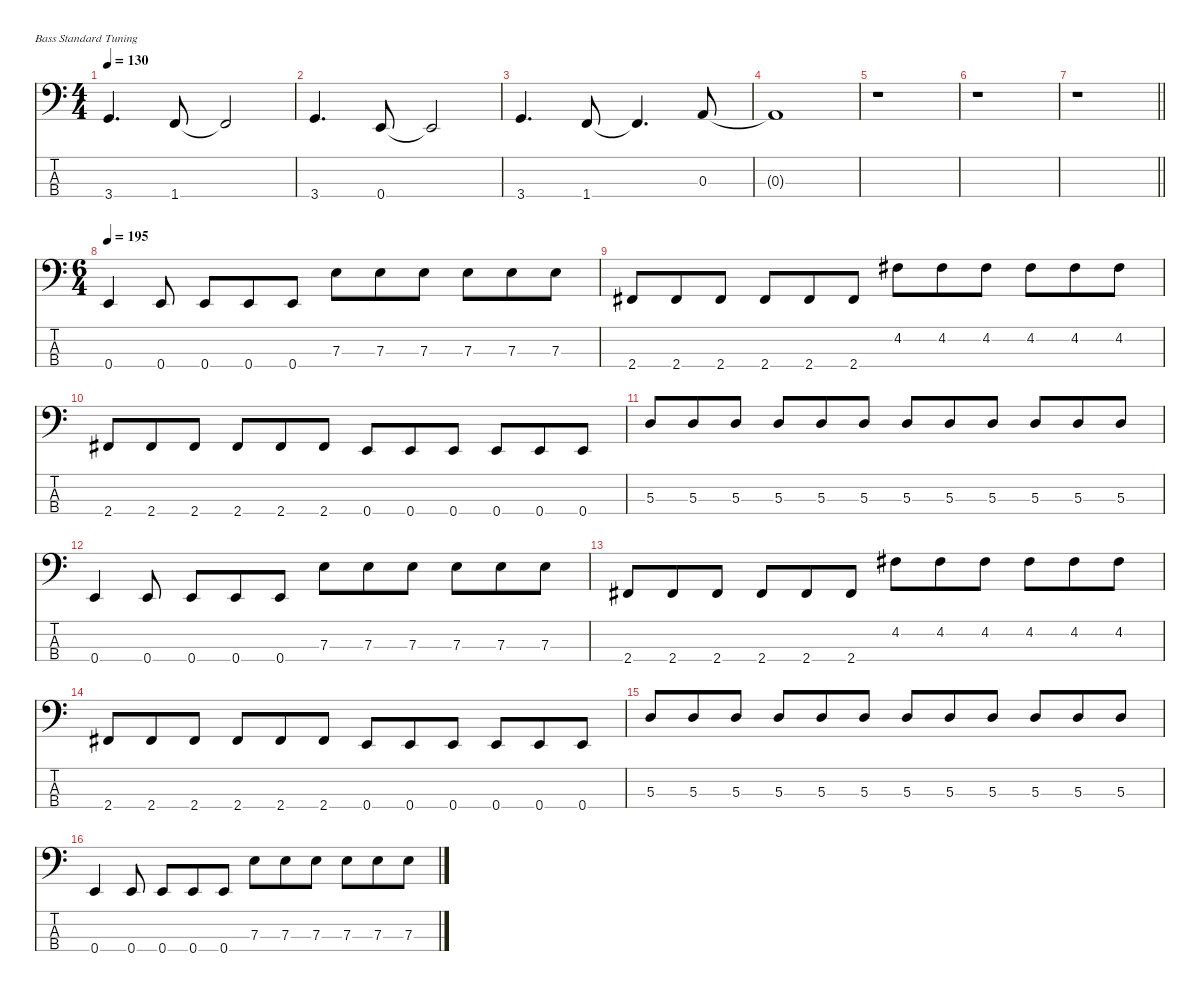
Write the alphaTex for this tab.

\defaultSystemsLayout 4
\hideDynamics
\bracketExtendMode nobrackets
\singleTrackTrackNamePolicy hidden
\multiTrackTrackNamePolicy hidden
\firstSystemTrackNameMode fullname
\firstSystemTrackNameOrientation horizontal
\otherSystemsTrackNameOrientation horizontal
\track ("Bass" "el.bs.") {defaultSystemsLayout 4 instrument electricbassfinger}
\staff {score tabs}
\tuning (G2 D2 A1 E1)
\ts (4 4)
\tempo 130
\clef f4
\ks c
3.4.4{d dy f beam Up} 1.4.8{beam Up} 1.4{t}.2{beam Up} |
3.4.4{d beam Up} 0.4.8{beam Up} 0.4{t}.2{beam Up} |
3.4.4{d beam Up} 1.4.8{beam Up} 1.4{t}.4{d beam Up} 0.3.8{beam Up} |
0.3{t}.1{beam Up} |
r.1{beam Down} |
r.1{beam Down} |
\barLineRight lightlight
r.1{beam Down} |
\ts (6 4)
\beaming (8 3 3 3 3)
\tempo 195
0.4.4{beam Up} 0.4.8{beam Up} 0.4.8{beam Up} 0.4.8{beam Up} 0.4.8{beam Up} 7.3.8{beam Down} 7.3.8{beam Down} 7.3.8{beam Down} 7.3.8{beam Down} 7.3.8{beam Down} 7.3.8{beam Down} |
2.4{acc #}.8{beam Up} 2.4{acc #}.8{beam Up} 2.4{acc #}.8{beam Up} 2.4{acc #}.8{beam Up} 2.4{acc #}.8{beam Up} 2.4{acc #}.8{beam Up} 4.2{acc #}.8{beam Down} 4.2{acc #}.8{beam Down} 4.2{acc #}.8{beam Down} 4.2{acc #}.8{beam Down} 4.2{acc #}.8{beam Down} 4.2{acc #}.8{beam Down} |
2.4{acc #}.8{beam Up} 2.4{acc #}.8{beam Up} 2.4{acc #}.8{beam Up} 2.4{acc #}.8{beam Up} 2.4{acc #}.8{beam Up} 2.4{acc #}.8{beam Up} 0.4.8{beam Up} 0.4.8{beam Up} 0.4.8{beam Up} 0.4.8{beam Up} 0.4.8{beam Up} 0.4.8{beam Up} |
5.3.8{beam Up} 5.3.8{beam Up} 5.3.8{beam Up} 5.3.8{beam Up} 5.3.8{beam Up} 5.3.8{beam Up} 5.3.8{beam Up} 5.3.8{beam Up} 5.3.8{beam Up} 5.3.8{beam Up} 5.3.8{beam Up} 5.3.8{beam Up} |
0.4.4{beam Up} 0.4.8{beam Up} 0.4.8{beam Up} 0.4.8{beam Up} 0.4.8{beam Up} 7.3.8{beam Down} 7.3.8{beam Down} 7.3.8{beam Down} 7.3.8{beam Down} 7.3.8{beam Down} 7.3.8{beam Down} |
2.4{acc #}.8{beam Up} 2.4{acc #}.8{beam Up} 2.4{acc #}.8{beam Up} 2.4{acc #}.8{beam Up} 2.4{acc #}.8{beam Up} 2.4{acc #}.8{beam Up} 4.2{acc #}.8{beam Down} 4.2{acc #}.8{beam Down} 4.2{acc #}.8{beam Down} 4.2{acc #}.8{beam Down} 4.2{acc #}.8{beam Down} 4.2{acc #}.8{beam Down} |
2.4{acc #}.8{beam Up} 2.4{acc #}.8{beam Up} 2.4{acc #}.8{beam Up} 2.4{acc #}.8{beam Up} 2.4{acc #}.8{beam Up} 2.4{acc #}.8{beam Up} 0.4.8{beam Up} 0.4.8{beam Up} 0.4.8{beam Up} 0.4.8{beam Up} 0.4.8{beam Up} 0.4.8{beam Up} |
5.3.8{beam Up} 5.3.8{beam Up} 5.3.8{beam Up} 5.3.8{beam Up} 5.3.8{beam Up} 5.3.8{beam Up} 5.3.8{beam Up} 5.3.8{beam Up} 5.3.8{beam Up} 5.3.8{beam Up} 5.3.8{beam Up} 5.3.8{beam Up} |
0.4.4{beam Up} 0.4.8{beam Up} 0.4.8{beam Up} 0.4.8{beam Up} 0.4.8{beam Up} 7.3.8{beam Down} 7.3.8{beam Down} 7.3.8{beam Down} 7.3.8{beam Down} 7.3.8{beam Down} 7.3.8{beam Down}
